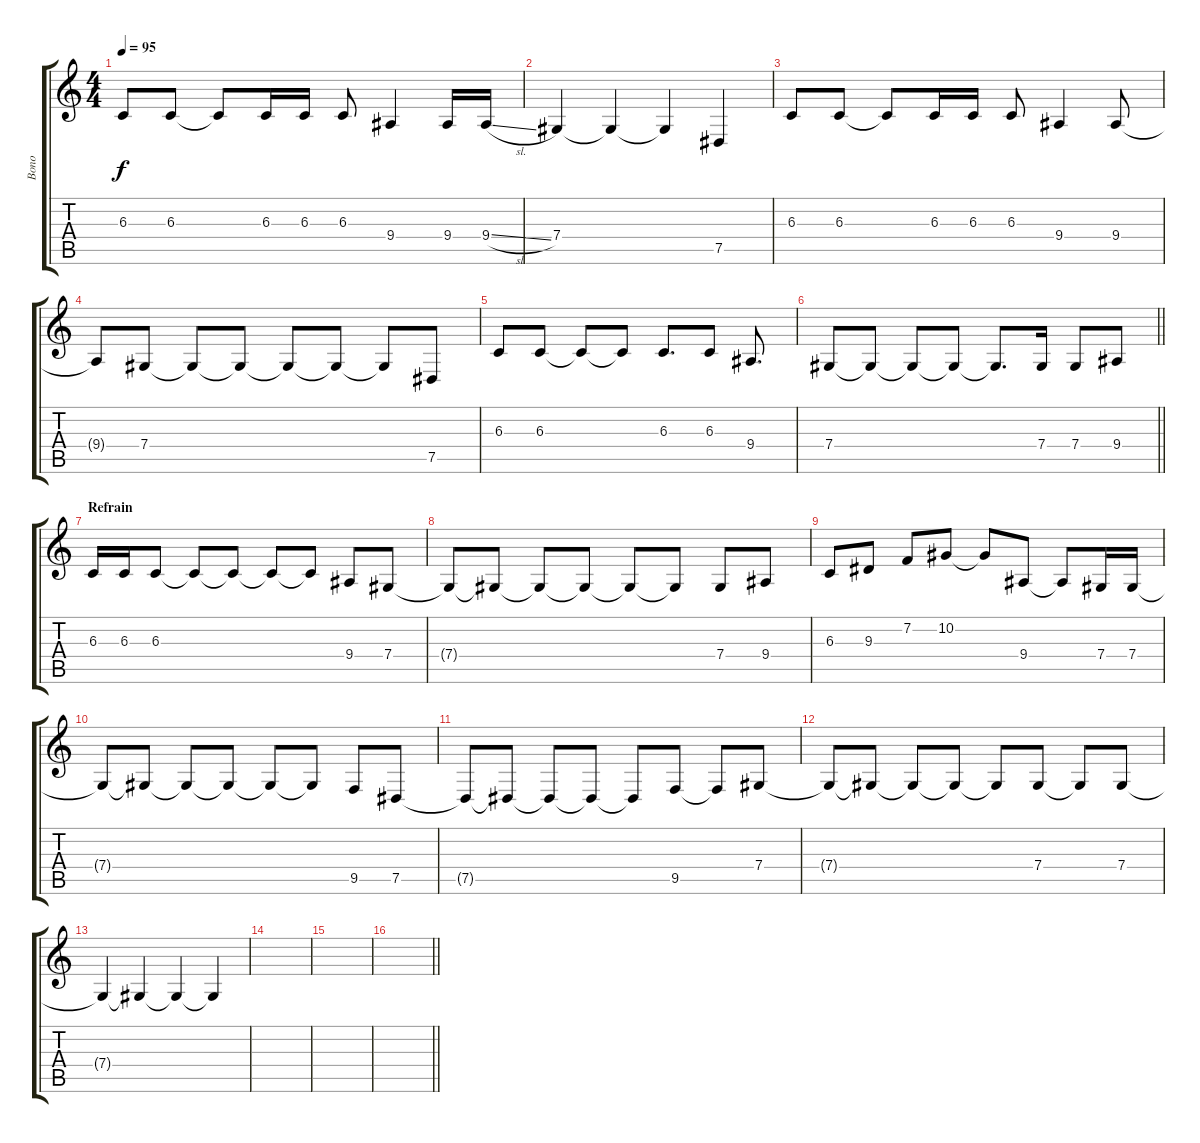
\track ("Bono" "Bono") {instrument electricgrandpiano}
\staff {score tabs}
\tuning (Eb4 Bb3 Gb3 Db3 Ab2 Eb2) {hide}
\ts (4 4)
\tempo 95
\clef g2
\ks c
6.3.8{dy f} 6.3.8 6.3{t}.8 6.3.16 6.3.16 6.3.8 9.4.4 9.4.16 9.4{sl}.16 |
7.4.4 7.4{t}.4 7.4{t}.4 7.5.4 |
6.3.8 6.3.8 6.3{t}.8 6.3.16 6.3.16 6.3.8 9.4.4 9.4.8 |
9.4{t}.8 7.4.8 7.4{t}.8 7.4{t}.8 7.4{t}.8 7.4{t}.8 7.4{t}.8 7.5.8 |
6.3.8 6.3.8 6.3{t}.8 6.3{t}.8 6.3.8{d} 6.3.8 9.4.8{d} |
\barLineRight lightlight
7.4.8 7.4{t}.8 7.4{t}.8 7.4{t}.8 7.4{t}.8{d} 7.4.16 7.4.8 9.4.8 |
\section ("" "Refrain")
6.3.16 6.3.16 6.3.8 6.3{t}.8 6.3{t}.8 6.3{t}.8 6.3{t}.8 9.4.8 7.4.8 |
7.4{t}.8 7.4{t}.8 7.4{t}.8 7.4{t}.8 7.4{t}.8 7.4{t}.8 7.4.8 9.4.8 |
6.3.8 9.3.8 7.2.8 10.2.8 10.2{t}.8 9.4.8 9.4{t}.8 7.4.16 7.4.16 |
7.4{t}.8 7.4{t}.8 7.4{t}.8 7.4{t}.8 7.4{t}.8 7.4{t}.8 9.5.8 7.5.8 |
7.5{t}.8 7.5{t}.8 7.5{t}.8 7.5{t}.8 7.5{t}.8 9.5.8 9.5{t}.8 7.4.8 |
7.4{t}.8 7.4{t}.8 7.4{t}.8 7.4{t}.8 7.4{t}.8 7.4.8 7.4{t}.8 7.4.8 |
7.4{t}.4 7.4{t}.4 7.4{t}.4 7.4{t}.4 |
|
|
\barLineRight lightlight
